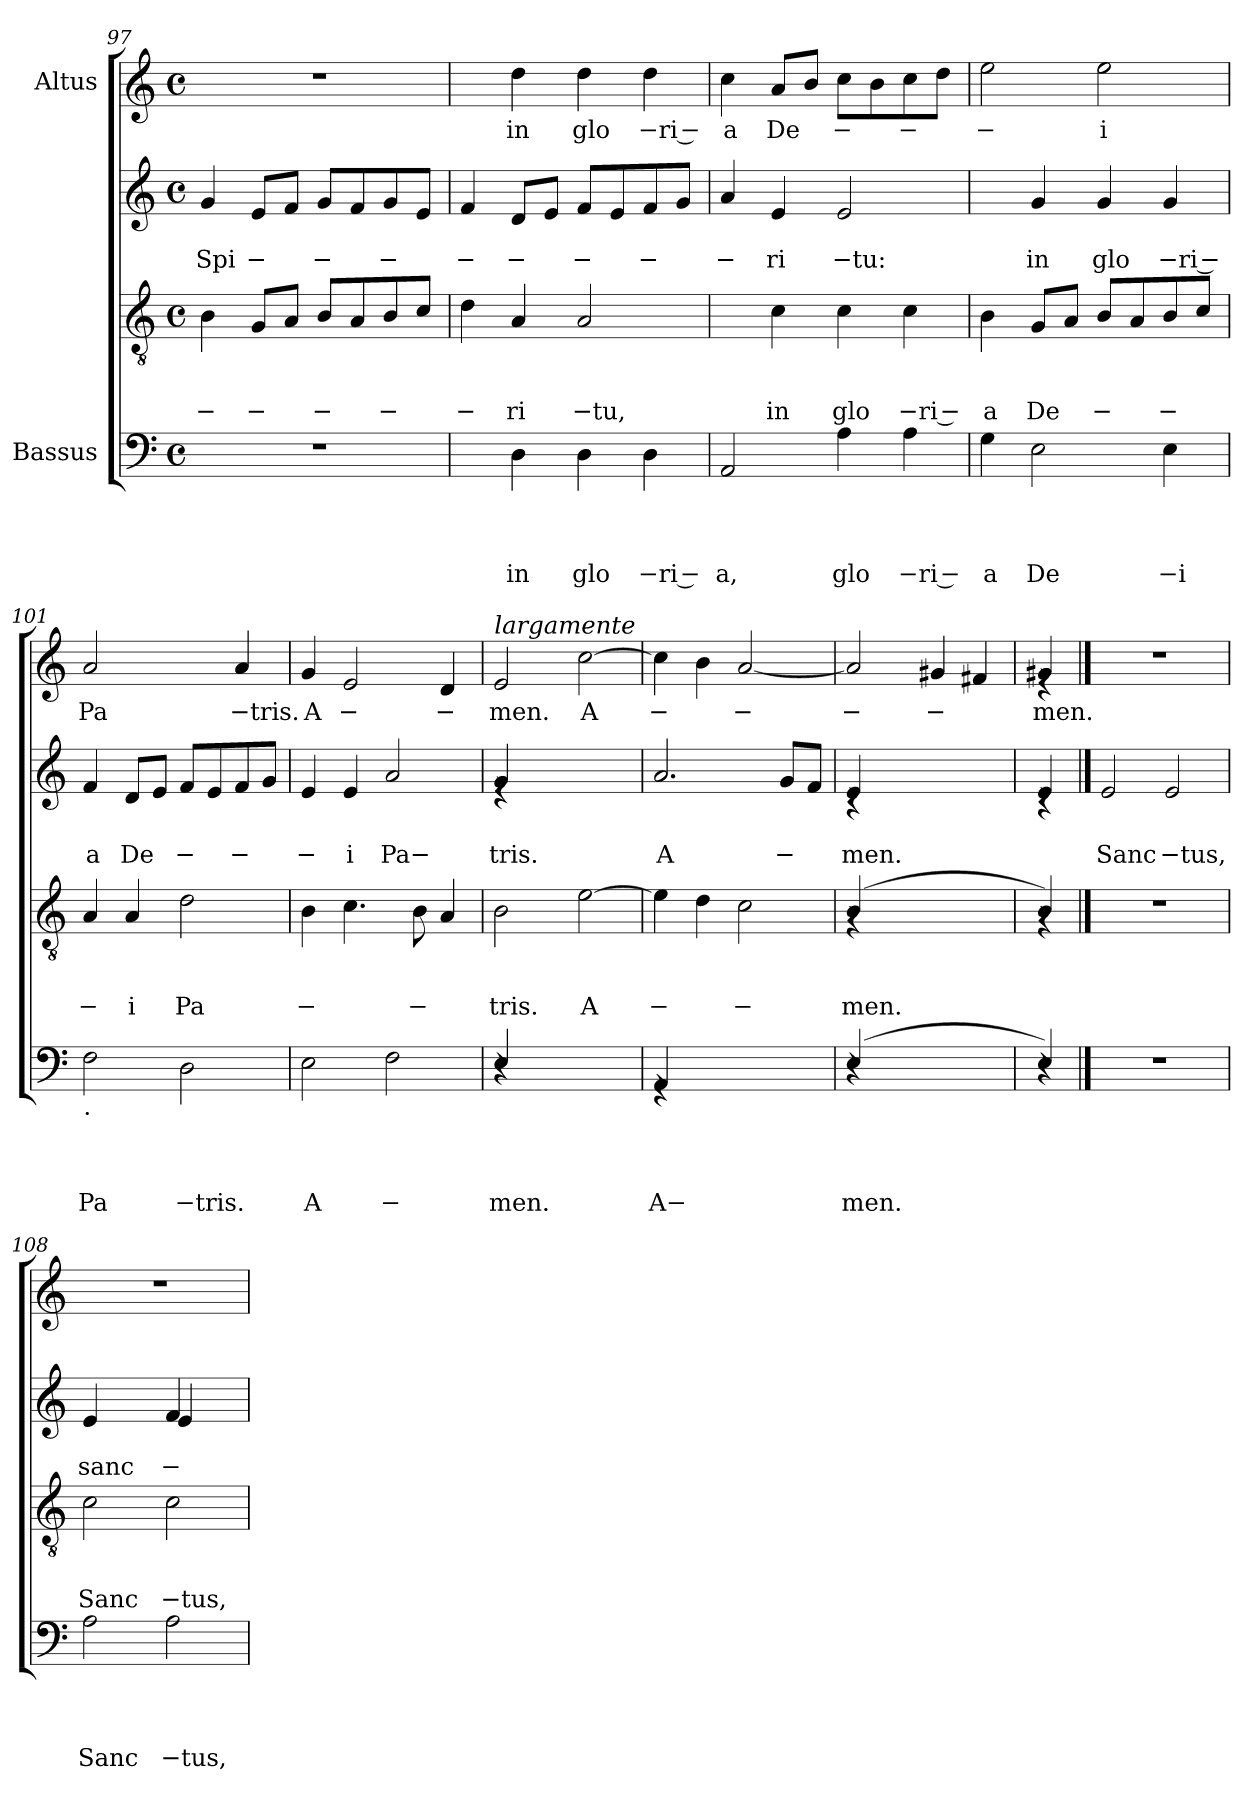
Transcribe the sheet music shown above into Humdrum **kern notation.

**kern	**text	**text	**text	**text	**kern	**text	**text	**text	**kern	**text	**text	**kern	**text
*part4	*part4	*part4	*part4	*part4	*part3	*part3	*part3	*part3	*part2	*part2	*part2	*part1	*part1
*staff4	*staff4	*staff4	*staff4	*staff4	*staff3	*staff3	*staff3	*staff3	*staff2	*staff2	*staff2	*staff1	*staff1
*I"Bassus	*	*	*	*	*	*	*	*	*	*	*	*I"Altus	*
*clefF4	*	*	*	*	*clefGv2	*	*	*	*clefG2	*	*	*clefG2	*
*k[]	*	*	*	*	*k[]	*	*	*	*k[]	*	*	*k[]	*
*C:	*	*	*	*	*C:	*	*	*	*C:	*	*	*C:	*
*M4/4	*	*	*	*	*M4/4	*	*	*	*M4/4	*	*	*M4/4	*
*met(c)	*	*	*	*	*met(c)	*	*	*	*met(c)	*	*	*met(c)	*
=97	=97	=97	=97	=97	=97	=97	=97	=97	=97	=97	=97	=97	=97
!	!	!	!	!	!	!	!	!LO:LY:b	!	!	!LO:LY:b	!	!
1r	.	.	.	.	4B\	.	.	−	4g/	.	Spi	1r	.
!	!	!	!	!	!	!	!	!LO:LY:b	!	!	!LO:LY:b	!	!
.	.	.	.	.	8G/L	.	.	−	8e/L	.	−	.	.
.	.	.	.	.	8A/J	.	.	.	8f/J	.	.	.	.
!	!	!	!	!	!	!	!	!LO:LY:b	!	!	!LO:LY:b	!	!
.	.	.	.	.	8B/L	.	.	−	8g/L	.	−	.	.
.	.	.	.	.	8A/	.	.	.	8f/	.	.	.	.
!	!	!	!	!	!	!	!	!LO:LY:b	!	!	!LO:LY:b	!	!
.	.	.	.	.	8B/	.	.	−	8g/	.	−	.	.
.	.	.	.	.	8c/J	.	.	.	8e/J	.	.	.	.
=98	=98	=98	=98	=98	=98	=98	=98	=98	=98	=98	=98	=98	=98
!	!	!	!	!	!	!	!	!LO:LY:b	!	!	!LO:LY:b	!	!
4ryy	.	.	.	.	4d\	.	.	−	4f/	.	−	4ryy	.
!	!	!	!	!LO:LY:b	!	!	!	!LO:LY:b	!	!	!LO:LY:b	!	!LO:LY:b
4D\	.	.	.	in	4A/	.	.	ri	8d/L	.	−	4dd\	in
.	.	.	.	.	.	.	.	.	8e/J	.	.	.	.
!	!	!	!	!LO:LY:b	!	!	!	!LO:LY:b:rj	!	!	!LO:LY:b	!	!LO:LY:b
4D\	.	.	.	glo	2A/	.	.	−tu,	8f/L	.	−	4dd\	glo
.	.	.	.	.	.	.	.	.	8e/	.	.	.	.
!	!	!	!	!LO:LY:b:rj	!	!	!	!	!	!	!LO:LY:b	!	!LO:LY:b:rj
4D\	.	.	.	−ri −	.	.	.	.	8f/	.	−	4dd\	−ri −
.	.	.	.	.	.	.	.	.	8g/J	.	.	.	.
=99	=99	=99	=99	=99	=99	=99	=99	=99	=99	=99	=99	=99	=99
!	!	!	!	!LO:LY:b	!	!	!	!	!	!	!LO:LY:b	!	!LO:LY:b
2AA/	.	.	.	a,	4ryy	.	.	.	4a/	.	−	4cc\	a
!	!	!	!	!	!	!	!	!LO:LY:b	!	!	!LO:LY:b	!	!LO:LY:b
.	.	.	.	.	4c\	.	.	in	4e/	.	ri	8a/L	De
.	.	.	.	.	.	.	.	.	.	.	.	8b/J	.
!	!	!	!	!LO:LY:b	!	!	!	!LO:LY:b	!	!	!LO:LY:b:rj	!	!LO:LY:b
4A\	.	.	.	glo	4c\	.	.	glo	2e/	.	−tu:	8cc\L	−
.	.	.	.	.	.	.	.	.	.	.	.	8b\	.
!	!	!	!	!LO:LY:b:rj	!	!	!	!LO:LY:b:rj	!	!	!	!	!LO:LY:b
4A\	.	.	.	−ri −	4c\	.	.	−ri −	.	.	.	8cc\	−
.	.	.	.	.	.	.	.	.	.	.	.	8dd\J	.
=100	=100	=100	=100	=100	=100	=100	=100	=100	=100	=100	=100	=100	=100
!	!	!	!	!LO:LY:b	!	!	!	!LO:LY:b	!	!	!	!	!LO:LY:b
4G\	.	.	.	a	4B\	.	.	a	4ryy	.	.	2ee\	−
!	!	!	!	!LO:LY:b	!	!	!	!LO:LY:b	!	!	!LO:LY:b	!	!
2E\	.	.	.	De	8G/L	.	.	De	4g/	.	in	.	.
.	.	.	.	.	8A/J	.	.	.	.	.	.	.	.
!	!	!	!	!	!	!	!	!LO:LY:b	!	!	!LO:LY:b	!	!LO:LY:b
.	.	.	.	.	8B/L	.	.	−	4g/	.	glo	2ee\	i
.	.	.	.	.	8A/	.	.	.	.	.	.	.	.
!	!	!	!	!LO:LY:b:rj	!	!	!	!LO:LY:b	!	!	!LO:LY:b:rj	!	!
4E\	.	.	.	−i	8B/	.	.	−	4g/	.	−ri −	.	.
.	.	.	.	.	8c/J	.	.	.	.	.	.	.	.
!!LO:LB:g=z
=101	=101	=101	=101	=101	=101	=101	=101	=101	=101	=101	=101	=101	=101
!LO:TX:b:t=.	!	!	!	!	!	!	!	!	!	!	!	!	!
!	!	!	!	!LO:LY:b	!	!	!	!LO:LY:b	!	!	!LO:LY:b	!	!LO:LY:b
2F\	.	.	.	Pa	4A/	.	.	−	4f/	.	a	2a/	Pa
!	!	!	!	!	!	!	!	!LO:LY:b	!	!	!LO:LY:b	!	!
.	.	.	.	.	4A/	.	.	i	8d/L	.	De	.	.
.	.	.	.	.	.	.	.	.	8e/J	.	.	.	.
!	!	!	!	!LO:LY:b:rj	!	!	!	!LO:LY:b	!	!	!LO:LY:b	!	!
2D\	.	.	.	−tris.	2d\	.	.	Pa	8f/L	.	−	4ryy	.
.	.	.	.	.	.	.	.	.	8e/	.	.	.	.
!	!	!	!	!	!	!	!	!	!	!	!LO:LY:b	!	!LO:LY:b:rj
.	.	.	.	.	.	.	.	.	8f/	.	−	4a/	−tris.
.	.	.	.	.	.	.	.	.	8g/J	.	.	.	.
=102	=102	=102	=102	=102	=102	=102	=102	=102	=102	=102	=102	=102	=102
!	!	!	!	!LO:LY:b	!	!	!	!LO:LY:b	!	!	!LO:LY:b	!	!LO:LY:b
2E\	.	.	.	A	4B\	.	.	−	4e/	.	−	4g/	A
!	!	!	!	!	!	!	!	!	!	!	!LO:LY:b	!	!LO:LY:b
.	.	.	.	.	4.c\	.	.	.	4e/	.	i	2e/	−
!	!	!	!	!LO:LY:b	!	!	!	!	!	!	!LO:LY:b	!	!
2F\	.	.	.	−	.	.	.	.	2a/	.	Pa−	.	.
!	!	!	!	!	!	!	!	!LO:LY:b	!	!	!	!	!
.	.	.	.	.	8B\	.	.	−	.	.	.	.	.
!	!	!	!	!	!	!	!	!	!	!	!	!	!LO:LY:b
.	.	.	.	.	4A/	.	.	.	.	.	.	4d/	−
=103	=103	=103	=103	=103	=103	=103	=103	=103	=103	=103	=103	=103	=103
!	!	!	!	!	!	!	!	!	!	!	!	!LO:TX:a:i:t=largamente	!
!LO:N:head=solid	!	!	!	!LO:LY:b	!	!	!	!LO:LY:b	!LO:N:head=solid	!	!LO:LY:b	!	!LO:LY:b
*^	*	*	*	*	*	*	*	*	*^	*	*	*	*
4E/	4rC	.	.	.	men.	2B\	.	.	tris.	4g/	4re	.	tris.	2e/	men.
2.ryy	2.ryy	.	.	.	.	.	.	.	.	2.ryy	2.ryy	.	.	.	.
!	!	!	!	!	!	!	!	!	!LO:LY:b	!	!	!	!	!	!LO:LY:b
.	.	.	.	.	.	[>2e\	.	.	A	.	.	.	.	[>2cc\	A
*	*	*	*	*	*	*	*	*	*	*v	*v	*	*	*	*
=104	=104	=104	=104	=104	=104	=104	=104	=104	=104	=104	=104	=104	=104	=104
!LO:N:head=solid	!	!	!	!	!LO:LY:b	!	!	!	!LO:LY:b	!	!	!LO:LY:b	!	!LO:LY:b
4AA/	4rFF	.	.	.	A−	4e\]	.	.	−	2.a/	.	A	4cc\]	−
2.ryy	2.ryy	.	.	.	.	4d\	.	.	.	.	.	.	4b\	.
!	!	!	!	!	!	!	!	!	!LO:LY:b	!	!	!	!	!LO:LY:b
.	.	.	.	.	.	2c\	.	.	−	.	.	.	[<2a/	−
!	!	!	!	!	!	!	!	!	!	!	!	!LO:LY:b	!	!
.	.	.	.	.	.	.	.	.	.	8g/L	.	−	.	.
.	.	.	.	.	.	.	.	.	.	8f/J	.	.	.	.
=105	=105	=105	=105	=105	=105	=105	=105	=105	=105	=105	=105	=105	=105	=105
!LO:N:head=solid	!	!	!	!	!LO:LY:b	!LO:N:head=solid	!	!	!LO:LY:b	!LO:N:head=solid	!	!LO:LY:b	!	!LO:LY:b
*	*	*	*	*	*	*^	*	*	*	*^	*	*	*	*
(4E/	4rC	.	.	.	men.	(4B/	4rG	.	.	men.	4e/	4rc	.	men.	2a/]	−
2.ryy	2.ryy	.	.	.	.	2.ryy	2.ryy	.	.	.	2.ryy	2.ryy	.	.	.	.
!	!	!	!	!	!	!	!	!	!	!	!	!	!	!	!	!LO:LY:b
.	.	.	.	.	.	.	.	.	.	.	.	.	.	.	4g#X/	−
.	.	.	.	.	.	.	.	.	.	.	.	.	.	.	4f#X/	.
=106	=106	=106	=106	=106	=106	=106	=106	=106	=106	=106	=106	=106	=106	=106	=106	=106
!LO:N:head=solid	!	!	!	!	!	!LO:N:head=solid	!	!	!	!	!LO:N:head=solid	!	!	!	!LO:N:head=solid	!LO:LY:b
*	*	*	*	*	*	*	*	*	*	*	*	*	*	*	*^	*
4E/)	4rC	.	.	.	.	4B/)	4rG	.	.	.	4e/	4rc	.	.	4g#X/	4re	men.
!!LO:PB:g=z
==107	==107	==107	==107	==107	==107	==107	==107	==107	==107	==107	==107	==107	==107	==107	==107	==107	==107
!	!	!	!	!	!	!	!	!	!	!	!	!	!	!LO:LY:b	!	!	!
*v	*v	*	*	*	*	*	*	*	*	*	*v	*v	*	*	*v	*v	*
*	*	*	*	*	*v	*v	*	*	*	*	*	*	*	*
1r	.	.	.	.	1r	.	.	.	2e/	.	Sanc	1r	.
!	!	!	!	!	!	!	!	!	!	!	!LO:LY:b:rj	!	!
.	.	.	.	.	.	.	.	.	2e/	.	−tus,	.	.
=108	=108	=108	=108	=108	=108	=108	=108	=108	=108	=108	=108	=108	=108
!	!	!	!	!LO:LY:b	!	!	!	!LO:LY:b	!	!	!LO:LY:b	!	!
*	*	*	*	*	*	*	*	*	*^	*	*	*	*
2A\	.	.	.	Sanc	2c\	.	.	Sanc	4e/	2ryy	.	sanc	1r	.
.	.	.	.	.	.	.	.	.	4ryy	.	.	.	.	.
!	!	!	!	!LO:LY:b:rj	!	!	!	!LO:LY:b:rj	!	!	!	!LO:LY:b	!	!
2A\	.	.	.	−tus,	2c\	.	.	−tus,	4f/	4e/	.	−	.	.
.	.	.	.	.	.	.	.	.	4ryy	4ryy	.	.	.	.
*	*	*	*	*	*	*	*	*	*v	*v	*	*	*	*
=	=	=	=	=	=	=	=	=	=	=	=	=	=
*-	*-	*-	*-	*-	*-	*-	*-	*-	*-	*-	*-	*-	*-
